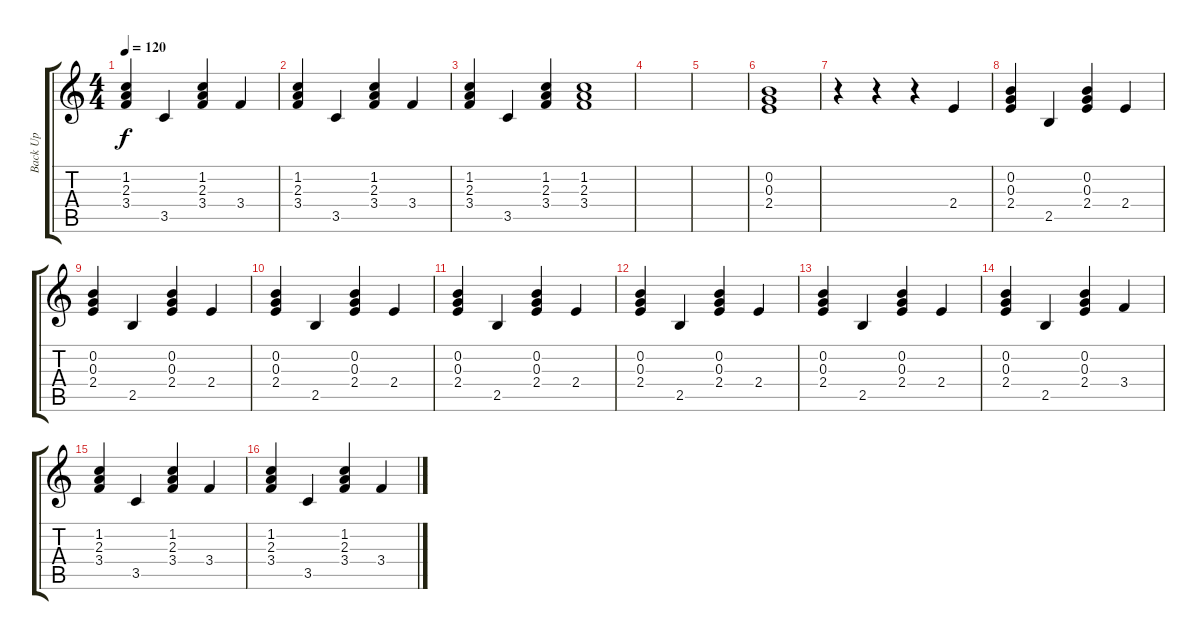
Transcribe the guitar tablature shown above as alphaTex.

\track ("Back Up" "Back Up") {instrument acousticguitarsteel}
\staff {score tabs}
\tuning (E4 B3 G3 D3 A2 E2) {hide}
\ts (4 4)
\tempo 120
\clef g2
\ks c
(1.2 2.3 3.4).4{dy f} 3.5.4 (1.2 2.3 3.4).4 3.4.4 |
(1.2 2.3 3.4).4 3.5.4 (1.2 2.3 3.4).4 3.4.4 |
(1.2 2.3 3.4).4 3.5.4 (1.2 2.3 3.4).4 (1.2 2.3 3.4).1 |
|
|
(0.2 0.3 2.4).1 |
r.4 r.4 r.4 2.4.4 |
(0.2 0.3 2.4).4 2.5.4 (0.2 0.3 2.4).4 2.4.4 |
(0.2 0.3 2.4).4 2.5.4 (0.2 0.3 2.4).4 2.4.4 |
(0.2 0.3 2.4).4 2.5.4 (0.2 0.3 2.4).4 2.4.4 |
(0.2 0.3 2.4).4 2.5.4 (0.2 0.3 2.4).4 2.4.4 |
(0.2 0.3 2.4).4 2.5.4 (0.2 0.3 2.4).4 2.4.4 |
(0.2 0.3 2.4).4 2.5.4 (0.2 0.3 2.4).4 2.4.4 |
(0.2 0.3 2.4).4 2.5.4 (0.2 0.3 2.4).4 3.4.4 |
(1.2 2.3 3.4).4 3.5.4 (1.2 2.3 3.4).4 3.4.4 |
(1.2 2.3 3.4).4 3.5.4 (1.2 2.3 3.4).4 3.4.4
